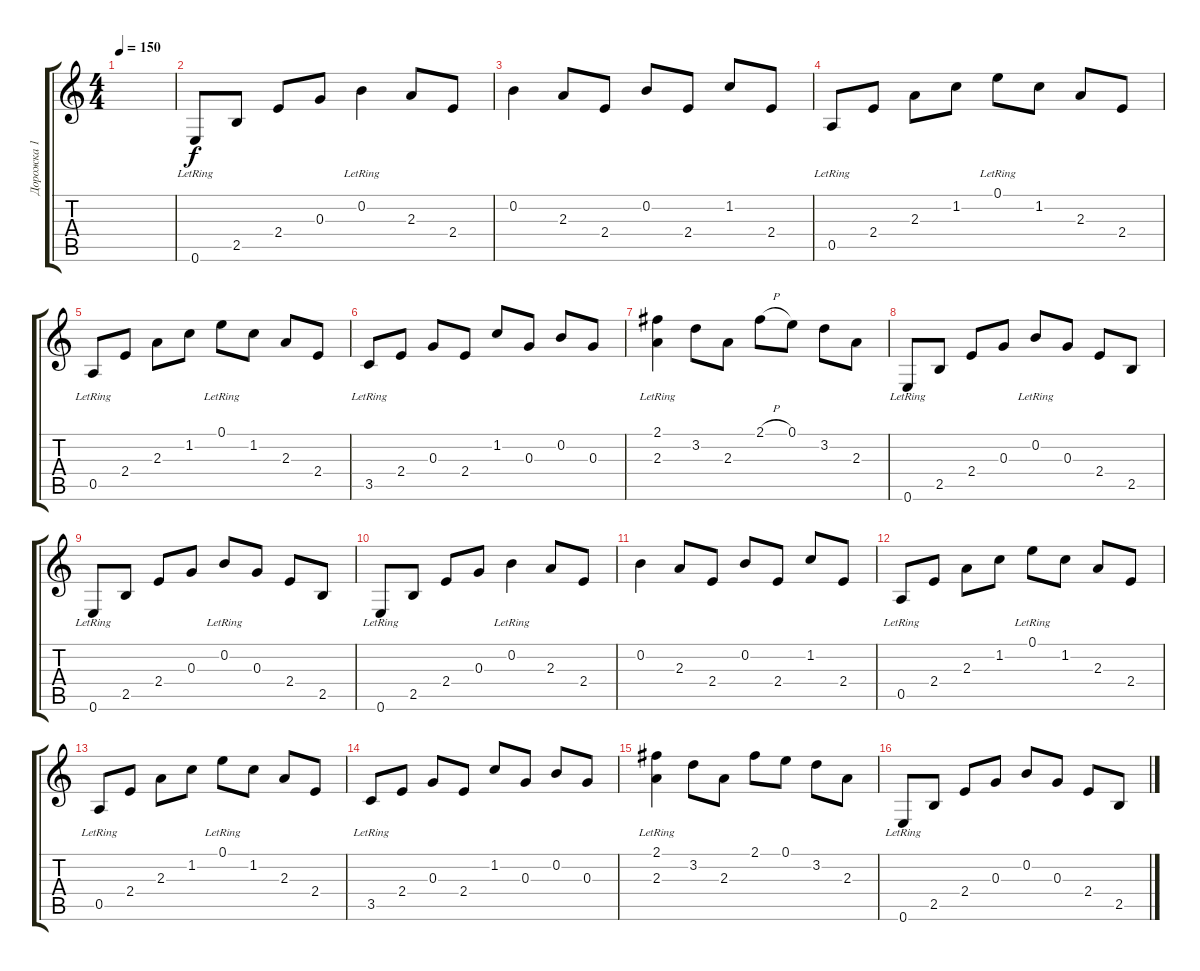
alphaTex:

\track ("Дорожка 1" "Дорожка 1") {instrument acousticguitarnylon}
\staff {score tabs}
\tuning (E4 B3 G3 D3 A2 E2) {hide}
\ts (4 4)
\tempo 150
\clef g2
\ks c
|
0.6{lr}.8 2.5.8 2.4.8 0.3.8 0.2{lr}.4 2.3.8 2.4.8 |
0.2.4 2.3.8 2.4.8 0.2.8 2.4.8 1.2.8 2.4.8 |
0.5{lr}.8 2.4.8 2.3.8 1.2.8 0.1{lr}.8 1.2.8 2.3.8 2.4.8 |
0.5{lr}.8 2.4.8 2.3.8 1.2.8 0.1{lr}.8 1.2.8 2.3.8 2.4.8 |
3.5{lr}.8 2.4.8 0.3.8 2.4.8 1.2.8 0.3.8 0.2.8 0.3.8 |
(2.1{lr} 2.3{lr}).4 3.2.8 2.3.8 2.1{h}.8 0.1.8 3.2.8 2.3.8 |
0.6{lr}.8 2.5.8 2.4.8 0.3.8 0.2{lr}.8 0.3.8 2.4.8 2.5.8 |
0.6{lr}.8 2.5.8 2.4.8 0.3.8 0.2{lr}.8 0.3.8 2.4.8 2.5.8 |
0.6{lr}.8 2.5.8 2.4.8 0.3.8 0.2{lr}.4 2.3.8 2.4.8 |
0.2.4 2.3.8 2.4.8 0.2.8 2.4.8 1.2.8 2.4.8 |
0.5{lr}.8 2.4.8 2.3.8 1.2.8 0.1{lr}.8 1.2.8 2.3.8 2.4.8 |
0.5{lr}.8 2.4.8 2.3.8 1.2.8 0.1{lr}.8 1.2.8 2.3.8 2.4.8 |
3.5{lr}.8 2.4.8 0.3.8 2.4.8 1.2.8 0.3.8 0.2.8 0.3.8 |
(2.1{lr} 2.3{lr}).4 3.2.8 2.3.8 2.1.8 0.1.8 3.2.8 2.3.8 |
0.6{lr}.8 2.5.8 2.4.8 0.3.8 0.2.8 0.3.8 2.4.8 2.5.8
